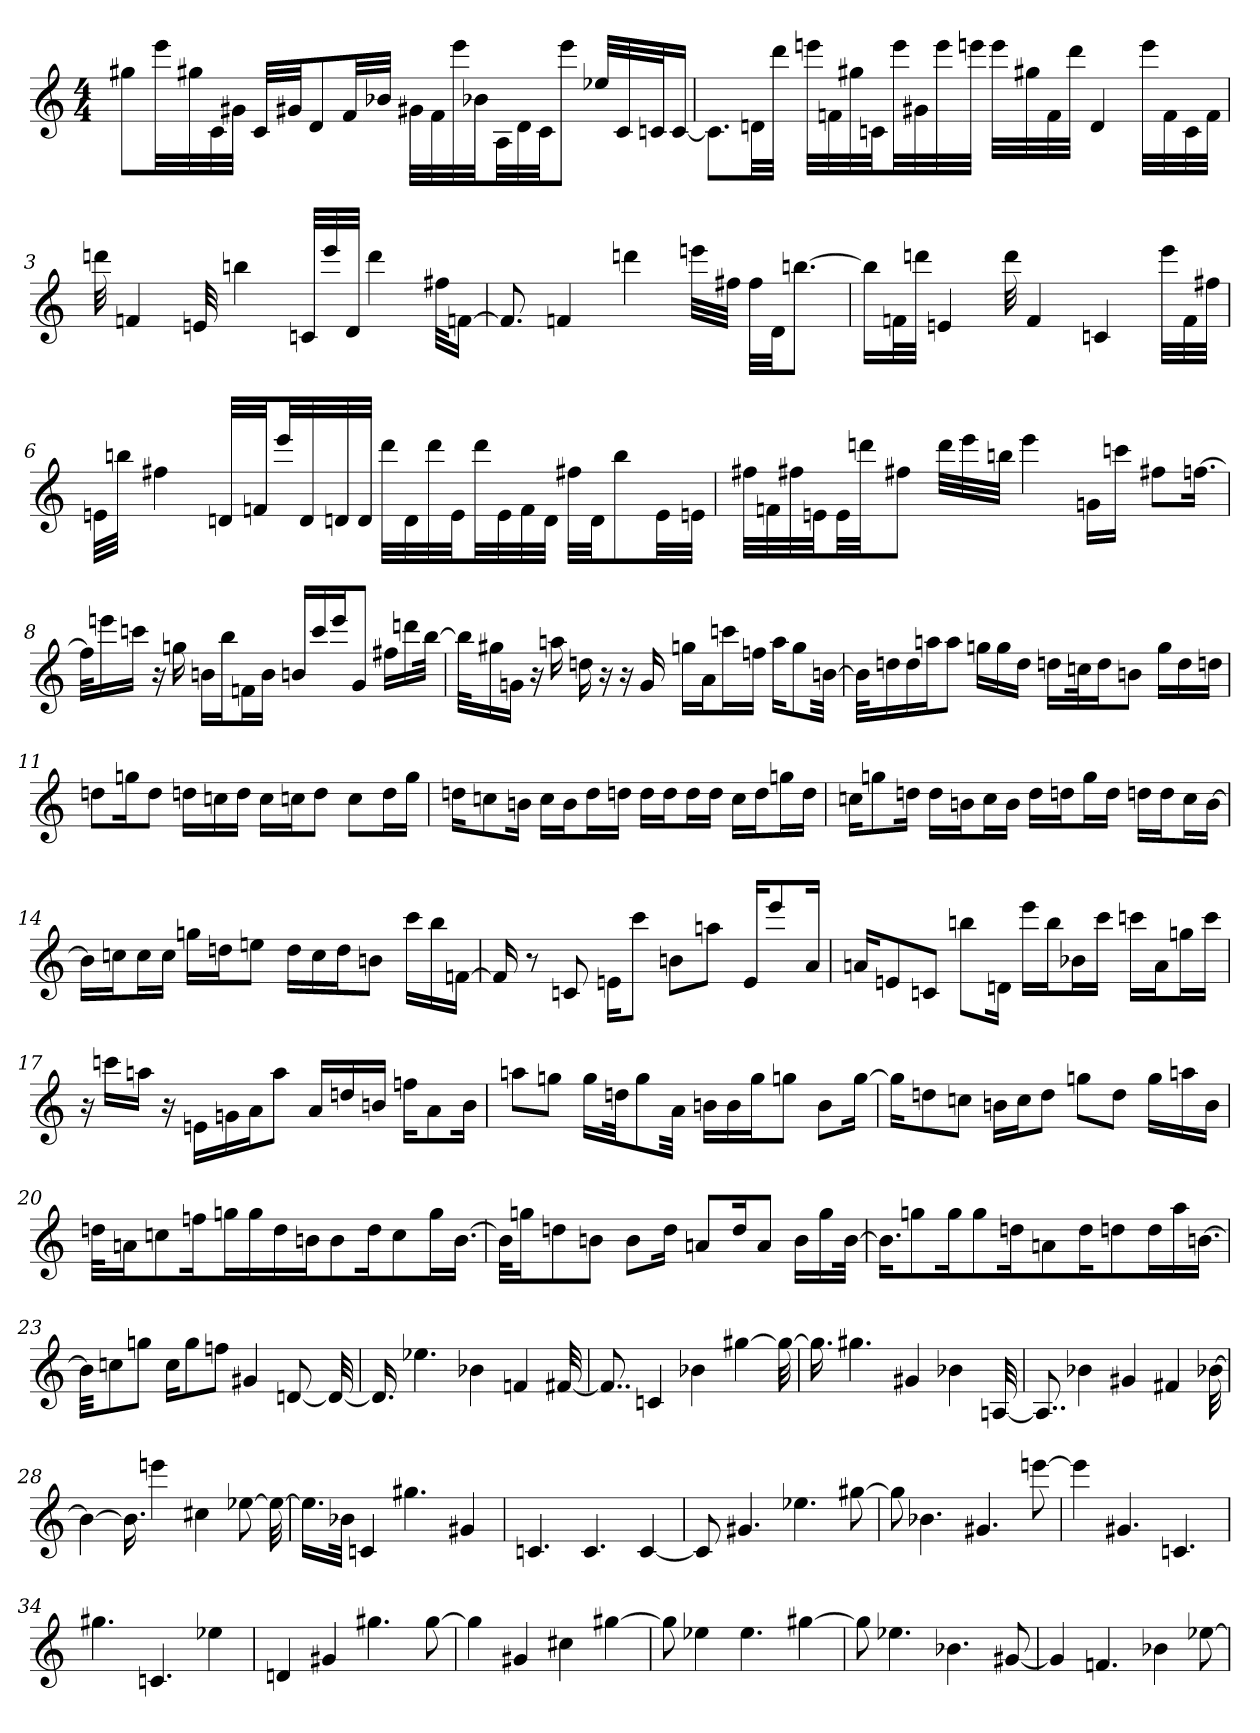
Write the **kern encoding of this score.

**kern
*part1
*staff1
*clefG2
*M4/4
=1
8gg#X\L
32eee\LL
32gg#X\
32c\
32g#X\JJJ
32c/LLL
32g#X/JJ
8d/
32f/LL
32b-X/JJJ
32g#X\LLL
32f\
32eee\
32b-X\JJ
32A\LL
32d\
32c\JJ
8eee\J
32ee-X/LLL
32c/
32cn/J
[16c/JJ
=2
8.c\L]
32dn\LL
32ddd\JJJ
32eeen\LLL
32fn\
32gg#X\
32cn\JJ
32eee\LL
32g#X\
32eee\
32eeen\JJJ
32eee\LLL
32gg#X\
32f\
32ddd\JJJ
4d
32eee\LLL
32f\
32c\
32f\JJJ
=3
32dddn
4fn
32en
4bbn
32cn/LLL
32eee/
32d/JJJ
4ddd
32ff#X\KLL
[16fn\JJ
=4
8.f]
4fn
4dddn
32eeen\LLL
32ff#X\JJJ
32ff#\LLL
32d\JJ
[8.bbn\J
=5
16bb\LL]
32fn\L
32dddn\JJJ
4en
32ddd
4f
4cn
32eee\LLL
32f\
32ff#X\JJJ
=6
32en\LLL
32bbn\JJJ
4ff#X
32dn/LLL
32fn/JJ
32eee/LL
32d/
32dn/
32d/JJJ
32ddd\LLL
32d\
32ddd\
32e\JJ
32ddd\LL
32e\
32f\
32d\JJJ
32ff#X\LLL
32d\JJ
8bb\
32e\LL
32en\JJJ
=7
32ff#X\LLL
32fn\
32ff#X\
32en\JJ
32e\LL
32dddn\JJ
8ff#X\J
32ddd\LLL
32eee\
32bbn\JJJ
4eee
16gn\LL
16cccn\JJ
8ff#X\L
[16.ffn\Jk
=8
32ff\KLL]
16eeen\
16cccn\JJ
16r
16ggn
16bn\LL
16bb\J
16fn\L
16b\JJ
16bn/LL
16ccc/J
16eee/K
8g/J
16ff#X\LL
16dddn\
[32bb\JJk
=9
32bb\KLL]
16gg#X\
16gn\JJ
16r
16aan
16ddn
16r
16r
16g
16ggn\LL
16a\J
16cccn\L
16ffn\JJ
16aa\KL
8gg\
[32bn\Jkk
=10
32b\KLL]
16ddn\
16dd\J
16aan\K
8aa\J
16ggn\LL
16gg\
16dd\JJ
16ddn\LL
32ccn\Jk
16dd\K
8bn\J
16gg\LL
16dd\
16ddn\JJ
=11
8ddn\L
16ggn\K
8dd\J
16ddn\LL
16ccn\
16dd\JJ
16cc\LL
16ccn\J
8dd\J
8cc\L
16dd\L
16gg\JJ
=12
16ddn\KL
8ccn\
16bn\Jk
16cc\LL
16b\J
16dd\L
16ddn\JJ
16dd\LL
16dd\J
16dd\L
16dd\JJ
16cc\LL
16dd\J
16ggn\L
16dd\JJ
=13
16ccn\KL
8ggn\
16ddn\Jk
16dd\LL
16bn\J
16cc\L
16b\JJ
16dd\LL
16ddn\J
16gg\L
16dd\JJ
16ddn\LL
16dd\J
16cc\L
[16b\JJ
=14
16b\LL]
16ccn\J
16cc\L
16cc\JJ
16ggn\LL
16ddn\J
8een\J
16dd\LL
16cc\J
16dd\K
8bn\J
16ccc\LL
16bb\
[16fn\JJ
=15
16f]
8r
8cn
16en\KL
8ccc\J
8bn\L
8aan\J
16e/KL
8eee/
16a/Jk
=16
16an/KL
8en/
8cn/J
8bbn\L
16dn\Jk
16eee\LL
16bb\J
16b-X\L
16ccc\JJ
16cccn\LL
16a\J
16ggn\L
16ccc\JJ
=17
16r
16cccn\LL
16aan\JJ
16r
16en\LL
16gn\J
16a\K
8aa\J
16a/LL
16ddn/
16bn/JJ
16ffn\KL
8a\
16b\Jk
=18
8aan\L
8ggn\J
16gg\LL
32ddn\Jk
8gg\
32a\Jkk
16bn\LL
16b\J
16gg\K
8ggn\J
8b\L
[16gg\Jk
=19
16gg\KL]
8ddn\
8ccn\J
16bn\KL
16cc\K
8dd\J
8ggn\L
8dd\J
16gg\LL
16aan\
16b\JJ
=20
32ddn\KLL
16an\J
8ccn\
16ffn\Jk
16ggn\LL
16gg\J
16dd\L
16bn\JJ
8b\L
16dd\K
8cc\J
16gg\KL
[16.b\JJ
=21
32b\KLL]
16ggn\J
8ddn\
8bn\J
8b\L
16dd\Jk
8an/L
16dd/K
8a/J
16b\LL
16gg\
[32b\JJk
=22
16.b\KL]
8ggn\
16gg\Jk
8gg\L
16ddn\K
8an\J
16dd\KL
8ddn\J
16dd\LL
16aa\J
[16.bn\JJ
=23
32b\KKL]
8ccn\
8ggn\J
16cc\KL
8gg\
8ffn\J
4g#X
[8dn
32d_
=24
16.d]
4.ee-X
4b-X
4fn
[32f#X
=25
8..f#]
4cn
4b-X
[4gg#X
32gg#_
=26
16.gg#]
4.gg#X
4g#X
4b-X
[32An
=27
8..A]
4b-X
4g#X
4f#X
[32b-X
=28
4b-_
16.b-]
4eeen
4cc#X
[8ee-X
32ee-_
=29
16.ee-\LL]
32b-X\JJk
4cn
4.gg#X
4g#X
=30
4.cn
4.c
[4c
=31
8c]
4.g#X
4.ee-X
[8gg#X
=32
8gg#]
4.b-X
4.g#X
[8eeen
=33
4eee]
4.g#X
4.cn
=34
4.gg#X
4.cn
4ee-X
=35
4dn
4g#X
4.gg#X
[8gg#
=36
4gg#]
4g#X
4cc#X
[4gg#X
=37
8gg#]
4ee-X
4.ee-
[4gg#X
=38
8gg#]
4.ee-X
4.b-X
[8g#X
=39
4g#]
4.fn
4b-X
[8ee-X
=
*-
